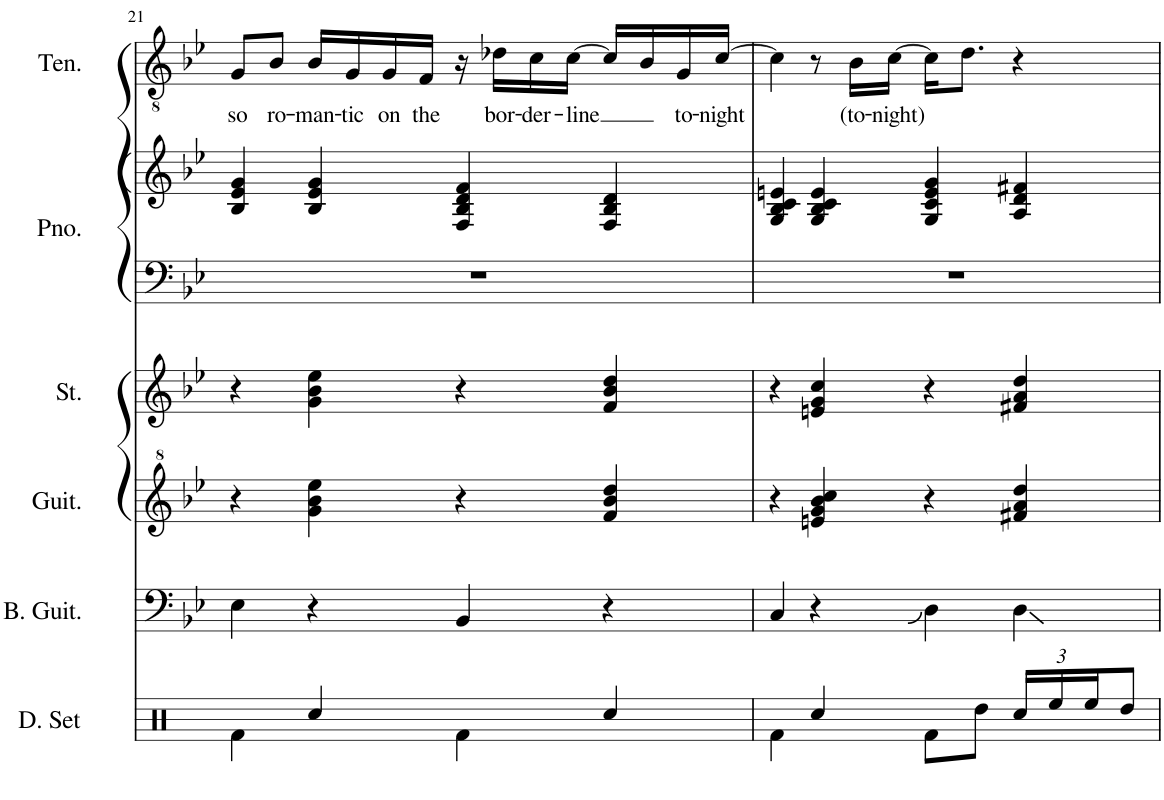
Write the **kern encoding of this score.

**kern	**kern	**kern	**kern	**kern	**kern	**text
*part5	*part4	*part3	*part2	*part2	*part1	*part1
*staff6	*staff5	*staff4	*staff3	*staff2	*staff1	*staff1
*I"Bass Guitar	*I"Guitar	*I"Strings	*I"Piano	*	*I"Tenor	*
*I'B. Guit.	*I'Guit.	*I'St.	*I'Pno.	*	*I'Ten.	*
!!LO:PB:g=z
*clefF4	*clefG^2	*clefG2	*clefF4	*clefG2	*clefGv2	*
*Trd7c12	*Trd7c12	*	*	*	*	*
*k[b-e-]	*k[b-e-]	*k[b-e-]	*k[b-e-]	*k[b-e-]	*k[b-e-]	*
*M4/4	*M4/4	*M4/4	*M4/4	*M4/4	*M4/4	*
=21	=21	=21	=21	=21	=21	=21
!	!	!	!	!	!	!LO:LY:b
4E-\	4r	4r	1r	4B-/ 4e-/ 4g/	8G/L	so
!	!	!	!	!	!	!LO:LY:b
.	.	.	.	.	8B-/J	ro-
!	!	!	!	!	!	!LO:LY:b
4r	4gg\ 4bb-\ 4eee-\	4g\ 4b-\ 4ee-\	.	4B-/ 4e-/ 4g/	16B-/LL	-man-
!	!	!	!	!	!	!LO:LY:b
.	.	.	.	.	16G/	-tic
!	!	!	!	!	!	!LO:LY:b
.	.	.	.	.	16G/	on
!	!	!	!	!	!	!LO:LY:b
.	.	.	.	.	16F/JJ	the
4BB-/	4r	4r	.	4F/ 4B-/ 4d/ 4f/	16r	.
!	!	!	!	!	!	!LO:LY:b
.	.	.	.	.	16d-X\LL	bor-
!	!	!	!	!	!	!LO:LY:b
.	.	.	.	.	16c\	-der-
!	!	!	!	!	!	!LO:LY:b
.	.	.	.	.	[16c\JJ	-line
4r	4ff/ 4bb-/ 4ddd/	4f/ 4b-/ 4dd/	.	4F/ 4B-/ 4d/	16c/LL]	.
.	.	.	.	.	16B-/	.
!	!	!	!	!	!	!LO:LY:b
.	.	.	.	.	16G/	to-
!	!	!	!	!	!	!LO:LY:b
.	.	.	.	.	[16c/JJ	-night
=22	=22	=22	=22	=22	=22	=22
4C/	4r	4r	1r	4G/ 4B-/ 4c/ 4en/	4c\]	.
4r	4een/ 4gg/ 4bb-/ 4ccc/	4en/ 4g/ 4cc/	.	4G/ 4B-/ 4c/ 4e/	8r	.
!	!	!	!	!	!	!LO:LY:b
.	.	.	.	.	16B-\LL	(to-
!	!	!	!	!	!	!LO:LY:b
.	.	.	.	.	[16c\JJ	-night)
4D\	4r	4r	.	4G/ 4c/ 4e/ 4g/	16c\KL]	.
.	.	.	.	.	8.d\J	.
4D\	4ff#X/ 4aa/ 4ddd/	4f#X/ 4a/ 4dd/	.	4A/ 4d/ 4f#X/	4r	.
=	=	=	=	=	=	=
*-	*-	*-	*-	*-	*-	*-
